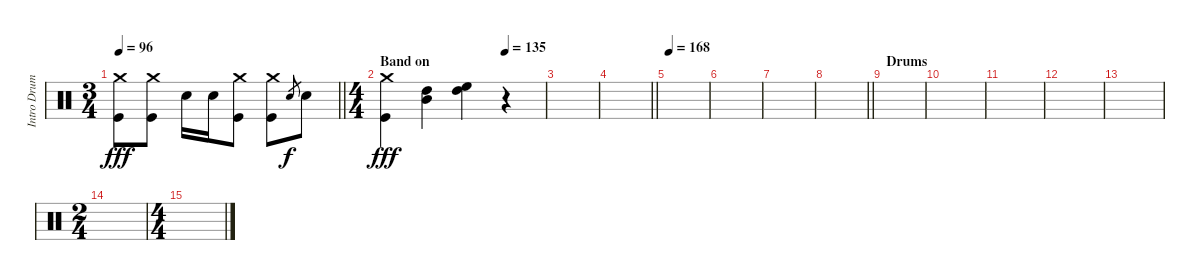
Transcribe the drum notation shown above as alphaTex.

\track ("Intro Drums" "Intro Drum") {instrument percussion}
\staff {score}
\articulation defaults
\ts (3 4)
\tempo 96
\clef neutral
\barLineRight lightlight
\ks c
("Kick (hit)" "Crash medium (hit)").8{dy fff} ("Kick (hit)" "Crash medium (hit)").8 "Electric Snare (hit)".16 "Electric Snare (hit)".16 ("Crash medium (hit)" "Kick (hit)").8 ("Crash medium (hit)" "Kick (hit)").8 "Electric Snare (hit)".8{gr dy f} "Electric Snare (hit)".8 |
\ts (4 4)
\section ("" "Band on")
\tempo (135 0.75)
("Kick (hit)" "Crash medium (hit)").4{dy fff} ("Mid Tom (hit)" "High Tom (hit)").4 ("High Floor Tom (hit)" "High Tom (hit)").4 r.4 |
|
\barLineRight lightlight
|
\tempo 168
|
|
|
\barLineRight lightlight
|
\section ("" "Drums")
|
|
|
|
|
\ts (2 4)
|
\ts (4 4)
